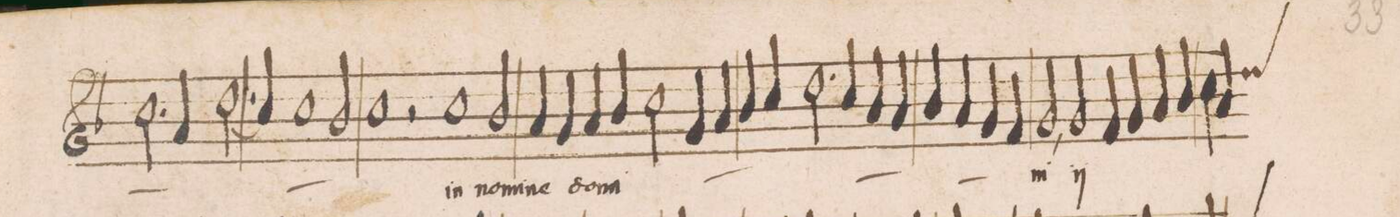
**kern	**text
*I"DISCANTVS	*
*clefG2	*
*k[b-]	*
*met(c|)	*
*M2/1	*
2.cc\	.
=67	=67
4a/	.
(2.dd\	.
4cc/)	.
1cc	.
=68	=68
2b-/	.
1cc	-nit
*	*Xij
=69	=69
2r	.
1cc	in
2b-/	no-
=70	=70
4a/	-mi-
4g/	-ne
4a/	do-
4b-/	-mi-
2cc\	.
4g/	.
4a/	.
=71	=71
4b-/	.
4cc/	.
2.dd\	.
4cc/	.
4b-/	.
4a/	.
=72	=72
4b-/	.
4a/	.
4g/	.
4f/	.
2g,/	-ni
*	*ij
2g/	in
=73	=73
4f/	no-
4g/	.
4a/	.
4b-/	.
4cc\	.
4a/	.
*-	*-
